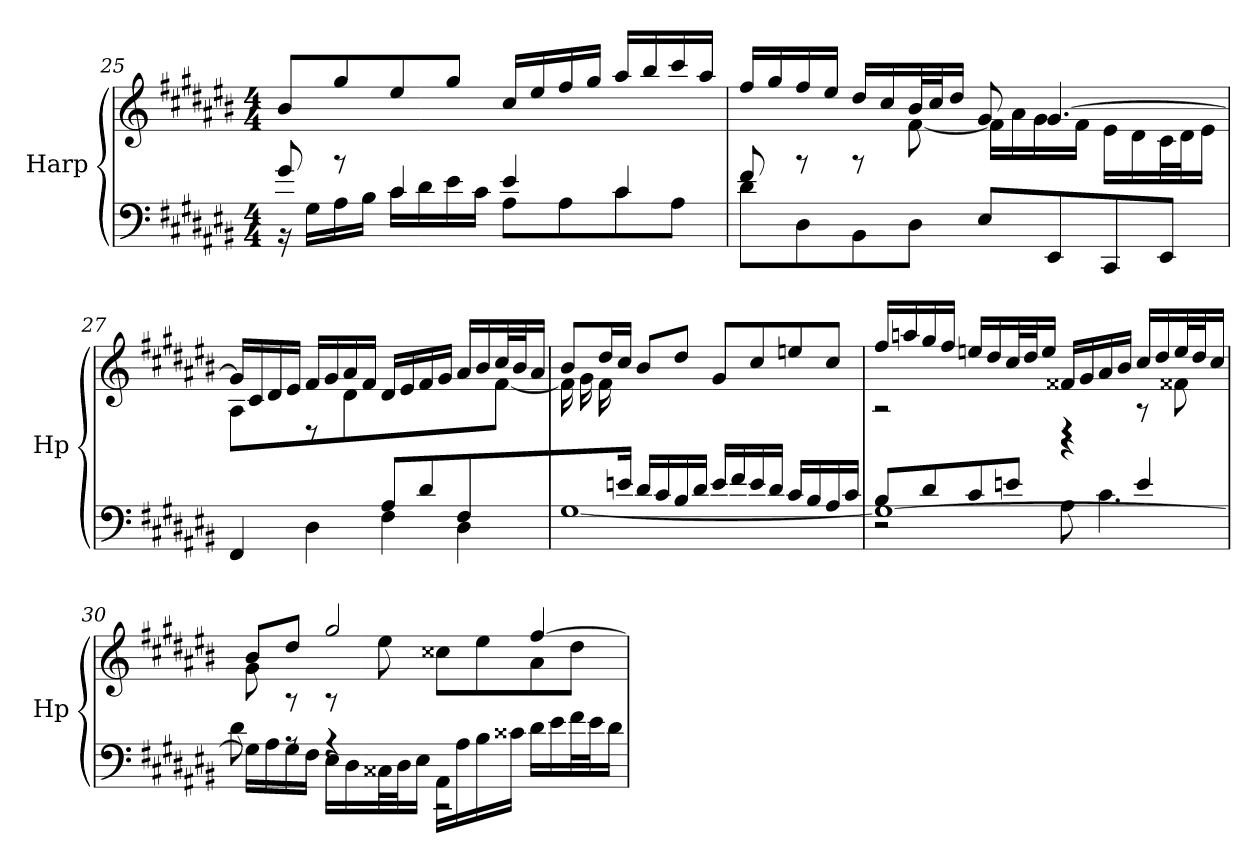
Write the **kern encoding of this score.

**kern	**kern
*part1	*part1
*staff2	*staff1
*I"Harp	*
*I'Hp	*
*clefF4	*clefG2
*k[f#c#g#d#a#e#b#]	*k[f#c#g#d#a#e#b#]
*M4/4	*M4/4
=25	=25
*^	*^
8g#/	16r	8b#/L	8ryy
.	16G#\LL	.	.
8ryy	16A#\	8gg#/	8rF
.	16B#\JJ	.	.
4c#/	16c#\LL	8ee#/	2.ryy
.	16d#\	.	.
.	16e#\	8gg#/J	.
.	16c#\JJ	.	.
4e#/	8A#\L	16cc#/LL	.
.	.	16ee#/	.
.	8A#\	16ff#/	.
.	.	16gg#/JJ	.
4c#/	8c#\	16aa#/LL	.
.	.	16bb#/	.
.	8A#\J	16ccc#/	.
.	.	16aa#/JJ	.
!!LO:LB:g=z	!!
=26	=26	=26	=26
8f#/	8d#\L	16ff#/LL	8ryy
.	.	16gg#/	.
2..ryy	8D#\	16ff#/	8rF
.	.	16ee#/JJ	.
.	8BB#\	16dd#/LL	8rF
.	.	16cc#/	.
.	8D#\J	32b#/L	[8f#\
.	.	32cc#/J	.
.	.	16dd#/JJ	.
.	8E#/L	8g#/	16f#\LL]
.	.	.	16a#\
.	8EE#/	[4.g#/	16g#\
.	.	.	16f#\JJ
.	8CC#/	.	16e#\LL
.	.	.	16d#\
.	8EE#/J	.	32c#\L
.	.	.	32d#\J
.	.	.	16e#\JJ
=27	=27	=27	=27
2ryy	4FF#/	16g#/LL]	4A#\
.	.	16c#/	.
.	.	16d#/	.
.	.	16e#/JJ	.
.	4D#\	16f#/LL	8rD
.	.	16g#/	.
.	.	16a#/	8d#\
.	.	16f#/JJ	.
8A#/L	4F#\	16d#/LL	4.ryy
.	.	16e#/	.
8d#/	.	16f#/	.
.	.	16g#/JJ	.
8F#/	4D#\	16a#/LL	.
.	.	16b#/	.
8ryy	.	32cc#/L	[8f#\J
.	.	32b#/J	.
.	.	16a#/JJ	.
!!LO:LB:g=z	!!
=28	=28	=28	=28
8.ryy	[1G#	8b#/L	16f#\LL]
.	.	.	16g#\
.	.	16dd#/L	16f#\
16en/JJ	.	16cc#/JJ	2ryy
16d#/LL	.	8b#/L	.
16c#/	.	.	.
16B#/	.	8dd#/J	.
16d#/JJ	.	.	.
16e/LL	.	8g#/L	.
16f#/	.	.	.
16e/	.	8cc#/	.
16d#/JJ	.	.	4ryy
16c#/LL	.	8een/	.
16B#/	.	.	.
16A#/	.	8cc#/J	.
16c#/JJ	.	.	16ryy
=29	=29	=29	=29
*^	*^	*	*^
8B#/L	2.ryy	1G#_	2r	16ff#/LL	2ryy	2rA
.	.	.	.	16aan/	.	.
8d#/	.	.	.	16gg#/	.	.
.	.	.	.	16ff#/JJ	.	.
8c#/	.	.	.	16een/LL	.	.
.	.	.	.	16dd#/	.	.
8en/J	.	.	.	32cc#/L	.	.
.	.	.	.	32dd#/J	.	.
.	.	.	.	16ee/JJ	.	.
2ryy	.	.	8A#\	16f##X/LL	4rD	4rBB
.	.	.	.	16g#/	.	.
.	.	.	4.c#\	16a#/	.	.
.	.	.	.	16b#/JJ	.	.
.	4e/	.	.	16cc#/LL	8rA	4ryy
.	.	.	.	16dd#/	.	.
.	.	.	.	32ee/L	8f##X\	.
.	.	.	.	32dd#/J	.	.
.	.	.	.	16cc#/JJ	.	.
*	*v	*v	*v	*	*	*
*	*	*	*v	*v
!!LO:LB:g=z
=30	=30	=30	=30
16G#\LL]	8d#\	8b#/L	8g#\
16A#\	.	.	.
16G#\	8rA	8dd#/J	8rA
16F#\JJ	.	.	.
16E#\LL	4rA	2gg#/	8rA
16D#\	.	.	.
32C##X\L	.	.	8ee#\
32D#\J	.	.	.
16E#\JJ	.	.	.
16AA#\LL	2r	.	8cc##X\L
16A#\	.	.	.
16B#\	.	.	8ee#\
16c##X\JJ	.	.	.
16d#\LL	.	[4ff#/	8a#\
16e#\	.	.	.
32f#\L	.	.	8dd#\J
32e#\J	.	.	.
16d#\JJ	.	.	.
*v	*v	*	*
*	*v	*v
=	=
*-	*-
